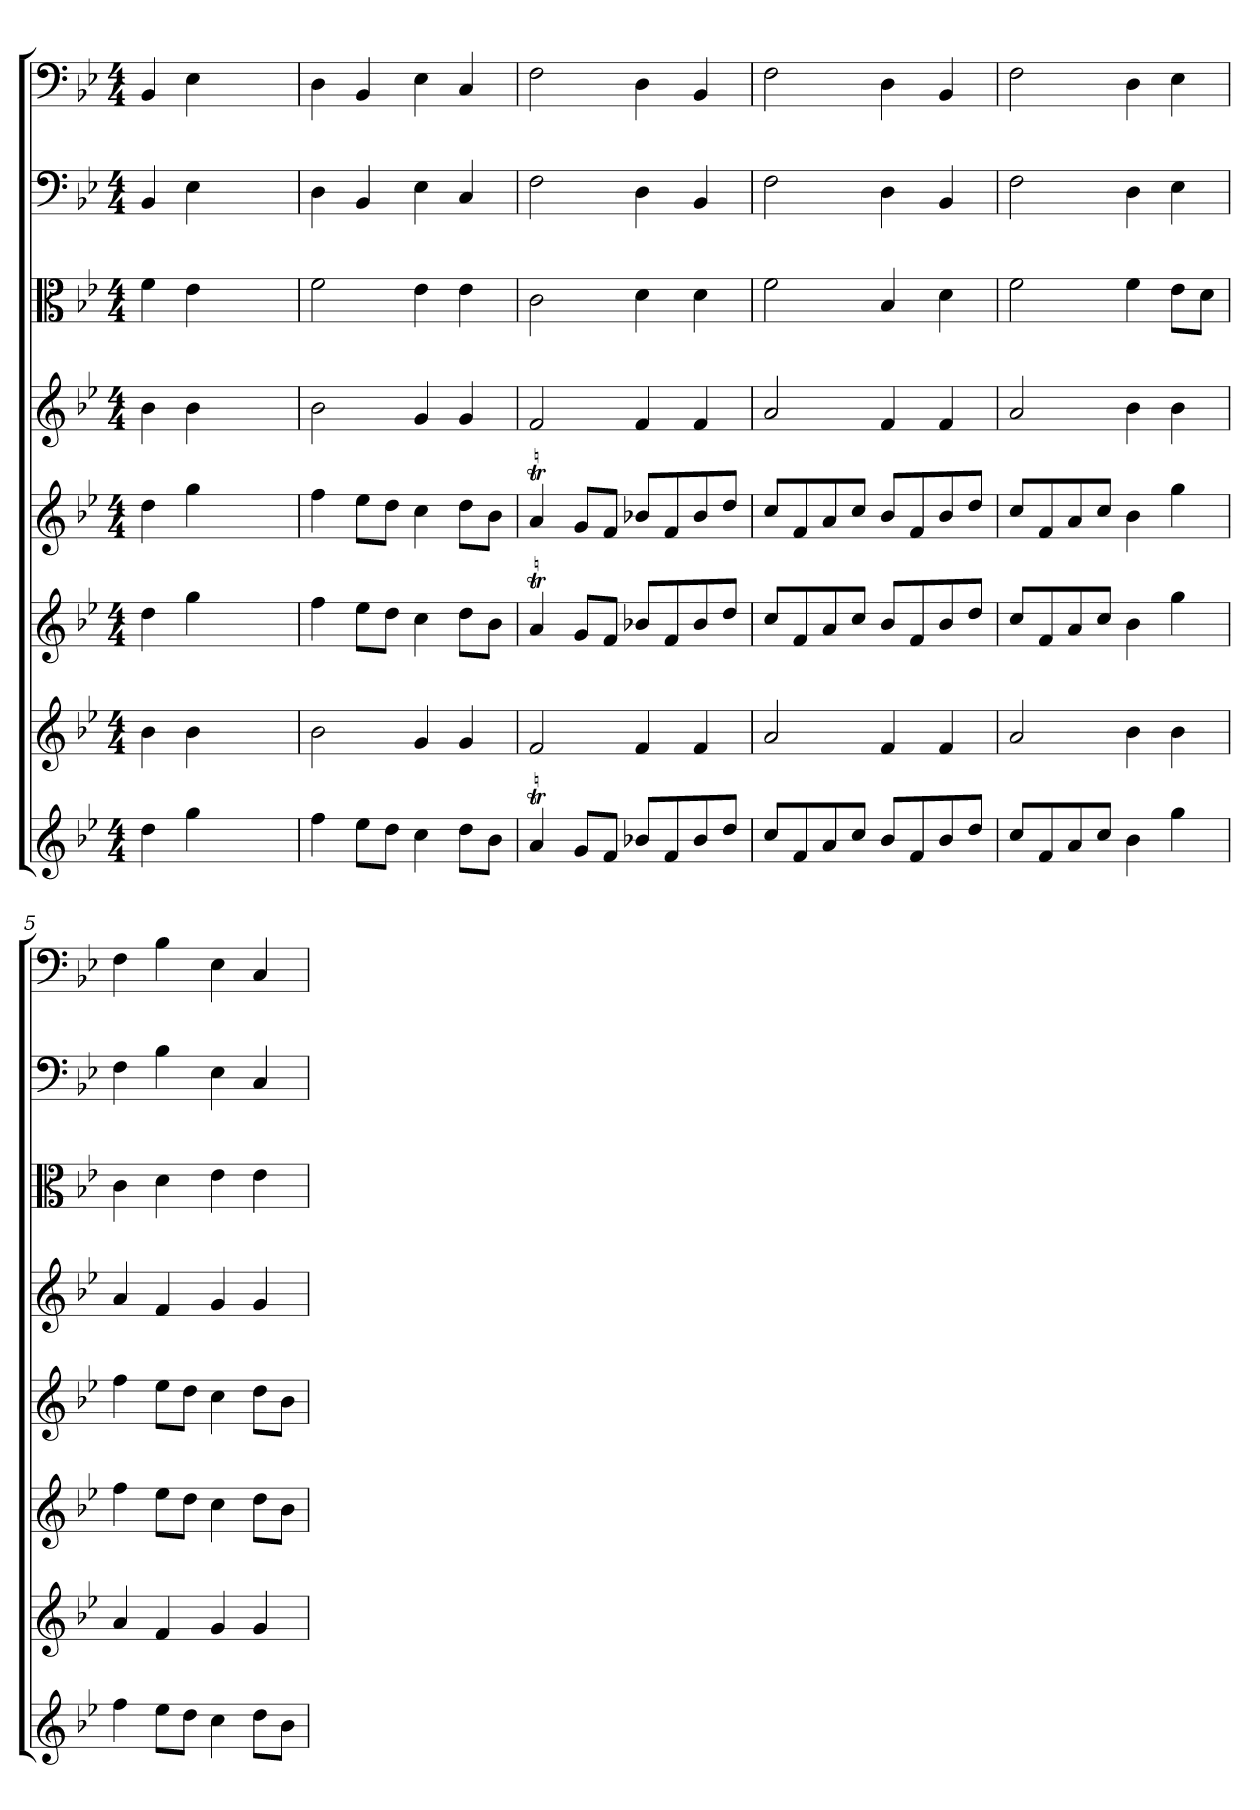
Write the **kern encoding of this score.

**kern	**kern	**kern	**kern	**kern	**kern	**kern	**kern
*part8	*part7	*part6	*part5	*part4	*part3	*part2	*part1
*staff8	*staff7	*staff6	*staff5	*staff4	*staff3	*staff2	*staff1
*clefG2	*clefG2	*clefG2	*clefG2	*clefG2	*clefC3	*clefF4	*clefF4
*k[b-e-]	*k[b-e-]	*k[b-e-]	*k[b-e-]	*k[b-e-]	*k[b-e-]	*k[b-e-]	*k[b-e-]
*B-:	*B-:	*B-:	*B-:	*B-:	*B-:	*B-:	*B-:
*M4/4	*M4/4	*M4/4	*M4/4	*M4/4	*M4/4	*M4/4	*M4/4
=	=	=	=	=	=	=	=
4dd\	4b-\	4dd\	4dd\	4b-\	4f\	4BB-/	4BB-/
4gg\	4b-\	4gg\	4gg\	4b-\	4e-\	4E-\	4E-\
2ryy	2ryy	2ryy	2ryy	2ryy	2ryy	2ryy	2ryy
=1	=1	=1	=1	=1	=1	=1	=1
4ff\	2b-\	4ff\	4ff\	2b-\	2f\	4D\	4D\
8ee-\L	.	8ee-\L	8ee-\L	.	.	4BB-/	4BB-/
8dd\J	.	8dd\J	8dd\J	.	.	.	.
4cc\	4g/	4cc\	4cc\	4g/	4e-\	4E-\	4E-\
8dd\L	4g/	8dd\L	8dd\L	4g/	4e-\	4C/	4C/
8b-\J	.	8b-\J	8b-\J	.	.	.	.
=2	=2	=2	=2	=2	=2	=2	=2
4aT/	2f/	4aT/	4aT/	2f/	2c\	2F\	2F\
8g/L	.	8g/L	8g/L	.	.	.	.
8f/J	.	8f/J	8f/J	.	.	.	.
8b-X/L	4f/	8b-X/L	8b-X/L	4f/	4d\	4D\	4D\
8f/	.	8f/	8f/	.	.	.	.
8b-/	4f/	8b-/	8b-/	4f/	4d\	4BB-/	4BB-/
8dd/J	.	8dd/J	8dd/J	.	.	.	.
=3	=3	=3	=3	=3	=3	=3	=3
8cc/L	2a/	8cc/L	8cc/L	2a/	2f\	2F\	2F\
8f/	.	8f/	8f/	.	.	.	.
8a/	.	8a/	8a/	.	.	.	.
8cc/J	.	8cc/J	8cc/J	.	.	.	.
8b-/L	4f/	8b-/L	8b-/L	4f/	4B-/	4D\	4D\
8f/	.	8f/	8f/	.	.	.	.
8b-/	4f/	8b-/	8b-/	4f/	4d\	4BB-/	4BB-/
8dd/J	.	8dd/J	8dd/J	.	.	.	.
=4	=4	=4	=4	=4	=4	=4	=4
8cc/L	2a/	8cc/L	8cc/L	2a/	2f\	2F\	2F\
8f/	.	8f/	8f/	.	.	.	.
8a/	.	8a/	8a/	.	.	.	.
8cc/J	.	8cc/J	8cc/J	.	.	.	.
4b-\	4b-\	4b-\	4b-\	4b-\	4f\	4D\	4D\
4gg\	4b-\	4gg\	4gg\	4b-\	8e-\L	4E-\	4E-\
.	.	.	.	.	8d\J	.	.
=5	=5	=5	=5	=5	=5	=5	=5
4ff\	4a/	4ff\	4ff\	4a/	4c\	4F\	4F\
8ee-\L	4f/	8ee-\L	8ee-\L	4f/	4d\	4B-\	4B-\
8dd\J	.	8dd\J	8dd\J	.	.	.	.
4cc\	4g/	4cc\	4cc\	4g/	4e-\	4E-\	4E-\
8dd\L	4g/	8dd\L	8dd\L	4g/	4e-\	4C/	4C/
8b-\J	.	8b-\J	8b-\J	.	.	.	.
=	=	=	=	=	=	=	=
*-	*-	*-	*-	*-	*-	*-	*-
